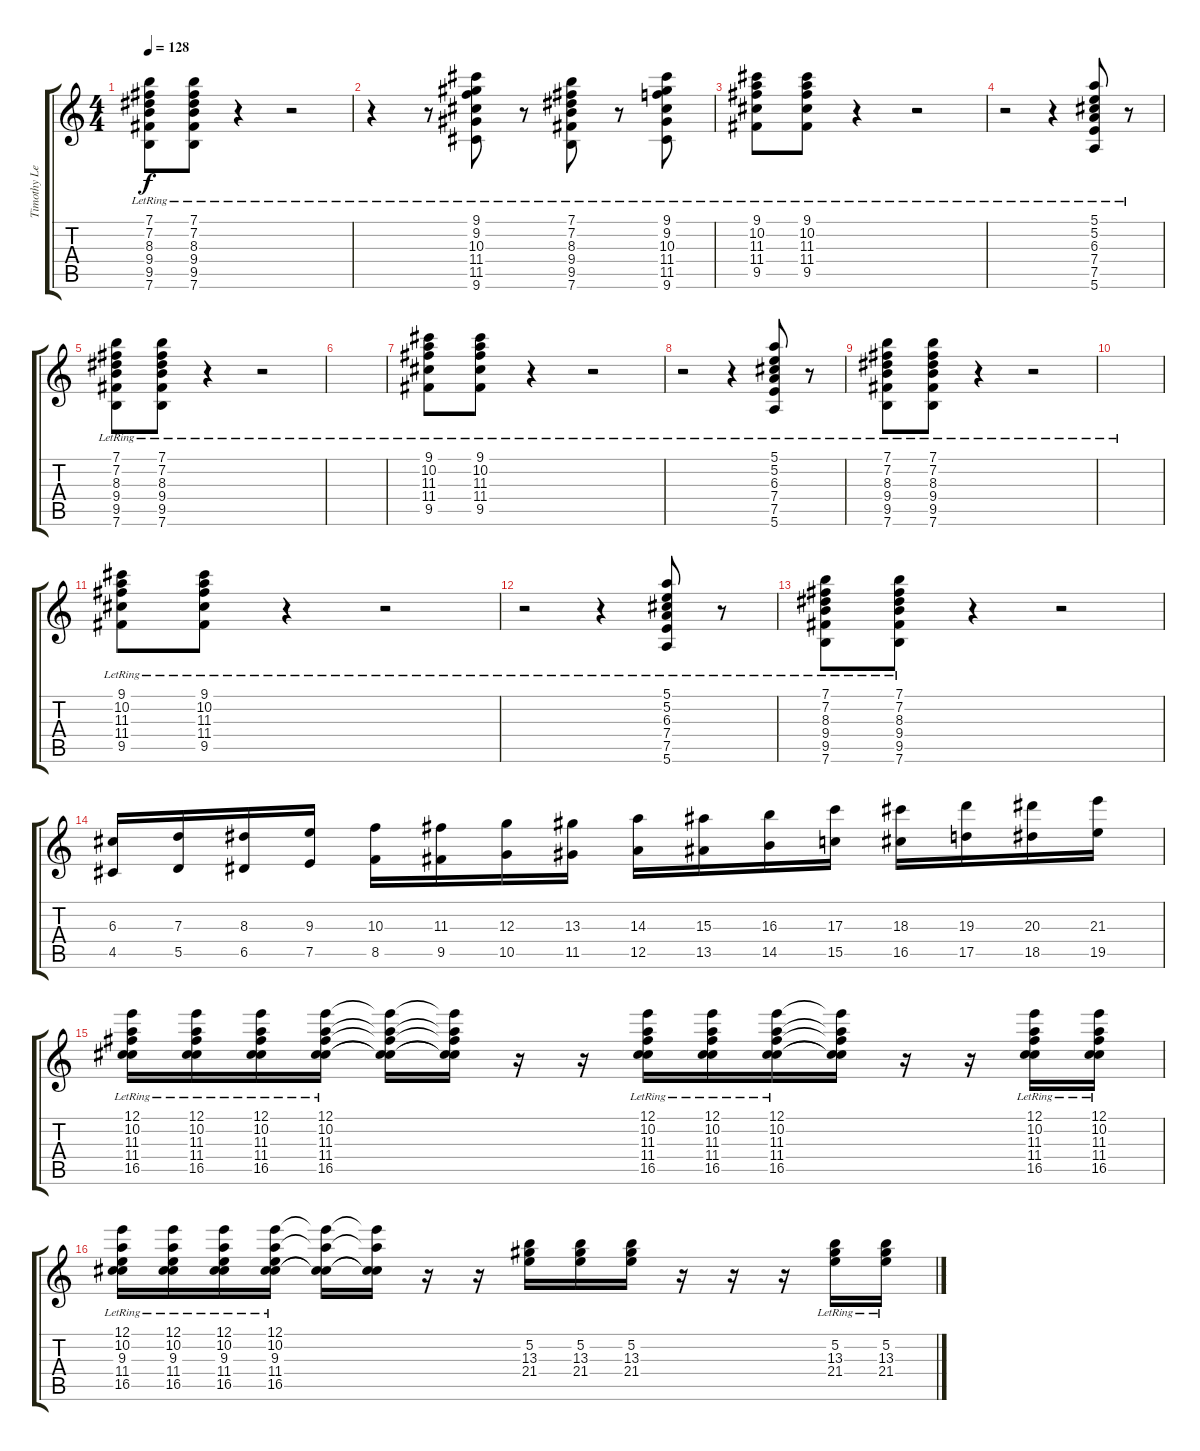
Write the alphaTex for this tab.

\track ("Timothy Lever" "Timothy Le") {instrument tremolostrings}
\staff {score tabs}
\tuning (E5 B4 G4 D4 A3 E3) {hide}
\ts (4 4)
\tempo 128
\clef g2
\ks c
(7.1 7.2 8.3 9.4{lr} 9.5 7.6).8{dy f} (7.1 7.2 8.3 9.4{lr} 9.5 7.6).8 r.4 r.2 |
r.4 r.8 (9.1 9.2 10.3 11.4{lr} 11.5 9.6).8 r.8 (7.1 7.2 8.3 9.4{lr} 9.5 7.6).8 r.8 (9.1 9.2 10.3 11.4{lr} 11.5 9.6).8 |
(9.1 10.2 11.3 11.4{lr} 9.5).8{balance 8} (9.1 10.2 11.3 11.4{lr} 9.5).8 r.4 r.2 |
r.2 r.4 (5.1 5.2 6.3 7.4{lr} 7.5 5.6).8 r.8 |
(7.1 7.2 8.3 9.4{lr} 9.5 7.6).8 (7.1 7.2 8.3 9.4{lr} 9.5 7.6).8 r.4 r.2 |
|
(9.1 10.2 11.3 11.4{lr} 9.5).8{balance 8} (9.1 10.2 11.3 11.4{lr} 9.5).8 r.4 r.2 |
r.2 r.4 (5.1 5.2 6.3 7.4{lr} 7.5 5.6).8 r.8 |
(7.1 7.2 8.3 9.4{lr} 9.5 7.6).8 (7.1 7.2 8.3 9.4{lr} 9.5 7.6).8 r.4 r.2 |
|
(9.1 10.2 11.3 11.4{lr} 9.5).8{balance 8} (9.1 10.2 11.3 11.4{lr} 9.5).8 r.4 r.2 |
r.2 r.4 (5.1 5.2 6.3 7.4{lr} 7.5 5.6).8 r.8 |
(7.1 7.2 8.3 9.4{lr} 9.5 7.6).8 (7.1 7.2 8.3 9.4{lr} 9.5 7.6).8 r.4 r.2 |
(6.3 4.5).16 (7.3 5.5).16 (8.3 6.5).16 (9.3 7.5).16 (10.3 8.5).16 (11.3 9.5).16 (12.3 10.5).16 (13.3 11.5).16 (14.3 12.5).16 (15.3 13.5).16 (16.3 14.5).16 (17.3 15.5).16 (18.3 16.5).16 (19.3 17.5).16 (20.3 18.5).16 (21.3 19.5).16 |
(12.1{lr} 10.2 11.3{lr} 11.4 16.5{lr}).16 (12.1{lr} 10.2 11.3{lr} 11.4{lr} 16.5{lr}).16 (12.1{lr} 10.2 11.3{lr} 11.4{lr} 16.5{lr}).16 (12.1{lr} 10.2 11.3{lr} 11.4 16.5{lr}).16 (12.1{t} 10.2{t} 11.3{t} 11.4{t} 16.5{t}).16 (12.1{t} 10.2{t} 11.3{t} 11.4{t} 16.5{t}).16 r.16 r.16 (12.1{lr} 10.2{lr} 11.3{lr} 11.4{lr} 16.5{lr}).16 (12.1{lr} 10.2{lr} 11.3{lr} 11.4{lr} 16.5{lr}).16 (12.1{lr} 10.2{lr} 11.3{lr} 11.4{lr} 16.5{lr}).16 (12.1{t} 10.2{t} 11.3{t} 11.4{t} 16.5{t}).16 r.16 r.16 (12.1{lr} 10.2{lr} 11.3{lr} 11.4{lr} 16.5{lr}).16 (12.1{lr} 10.2{lr} 11.3{lr} 11.4{lr} 16.5{lr}).16 |
(12.1{lr} 10.2{lr} 9.3 11.4{lr} 16.5{lr}).16 (12.1{lr} 10.2{lr} 9.3 11.4{lr} 16.5{lr}).16 (12.1{lr} 10.2 9.3 11.4{lr} 16.5{lr}).16 (12.1{lr} 10.2{lr} 9.3 11.4{lr} 16.5{lr}).16 (12.1{t} 10.2{t} 11.4{t} 16.5{t}).16 (12.1{t} 10.2{t} 11.4{t} 16.5{t}).16 r.16 r.16 (5.2 13.3 21.4).16 (5.2 13.3 21.4).16 (5.2 13.3 21.4).16 r.16 r.16 r.16 (5.2{lr} 13.3{lr} 21.4{lr}).16 (5.2{lr} 13.3{lr} 21.4{lr}).16
